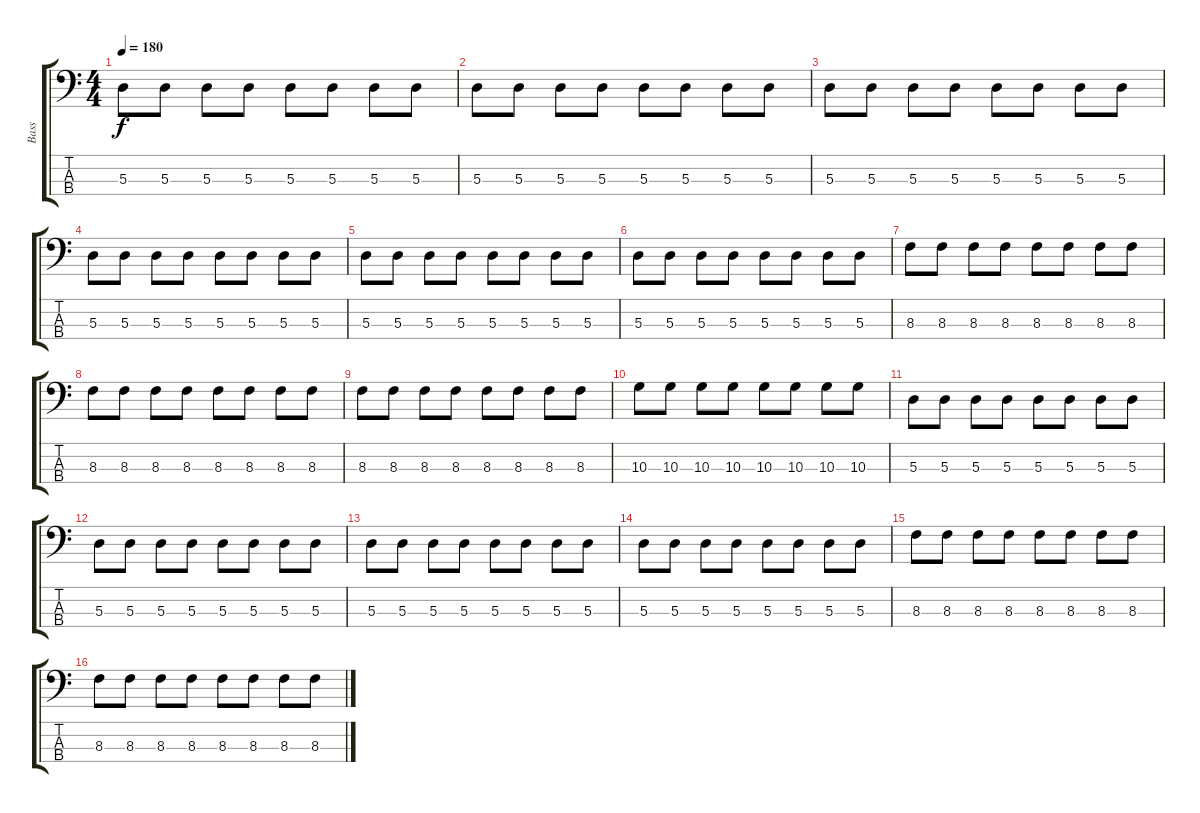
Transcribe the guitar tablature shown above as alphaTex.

\track ("Bass" "Bass") {instrument electricbassfinger}
\staff {score tabs}
\tuning (G2 D2 A1 E1) {hide}
\ts (4 4)
\tempo 180
\clef f4
\ks c
5.3.8{dy f} 5.3.8 5.3.8 5.3.8 5.3.8 5.3.8 5.3.8 5.3.8 |
5.3.8 5.3.8 5.3.8 5.3.8 5.3.8 5.3.8 5.3.8 5.3.8 |
5.3.8 5.3.8 5.3.8 5.3.8 5.3.8 5.3.8 5.3.8 5.3.8 |
5.3.8 5.3.8 5.3.8 5.3.8 5.3.8 5.3.8 5.3.8 5.3.8 |
5.3.8 5.3.8 5.3.8 5.3.8 5.3.8 5.3.8 5.3.8 5.3.8 |
5.3.8 5.3.8 5.3.8 5.3.8 5.3.8 5.3.8 5.3.8 5.3.8 |
8.3.8 8.3.8 8.3.8 8.3.8 8.3.8 8.3.8 8.3.8 8.3.8 |
8.3.8 8.3.8 8.3.8 8.3.8 8.3.8 8.3.8 8.3.8 8.3.8 |
8.3.8 8.3.8 8.3.8 8.3.8 8.3.8 8.3.8 8.3.8 8.3.8 |
10.3.8 10.3.8 10.3.8 10.3.8 10.3.8 10.3.8 10.3.8 10.3.8 |
5.3.8 5.3.8 5.3.8 5.3.8 5.3.8 5.3.8 5.3.8 5.3.8 |
5.3.8 5.3.8 5.3.8 5.3.8 5.3.8 5.3.8 5.3.8 5.3.8 |
5.3.8 5.3.8 5.3.8 5.3.8 5.3.8 5.3.8 5.3.8 5.3.8 |
5.3.8 5.3.8 5.3.8 5.3.8 5.3.8 5.3.8 5.3.8 5.3.8 |
8.3.8 8.3.8 8.3.8 8.3.8 8.3.8 8.3.8 8.3.8 8.3.8 |
8.3.8 8.3.8 8.3.8 8.3.8 8.3.8 8.3.8 8.3.8 8.3.8
